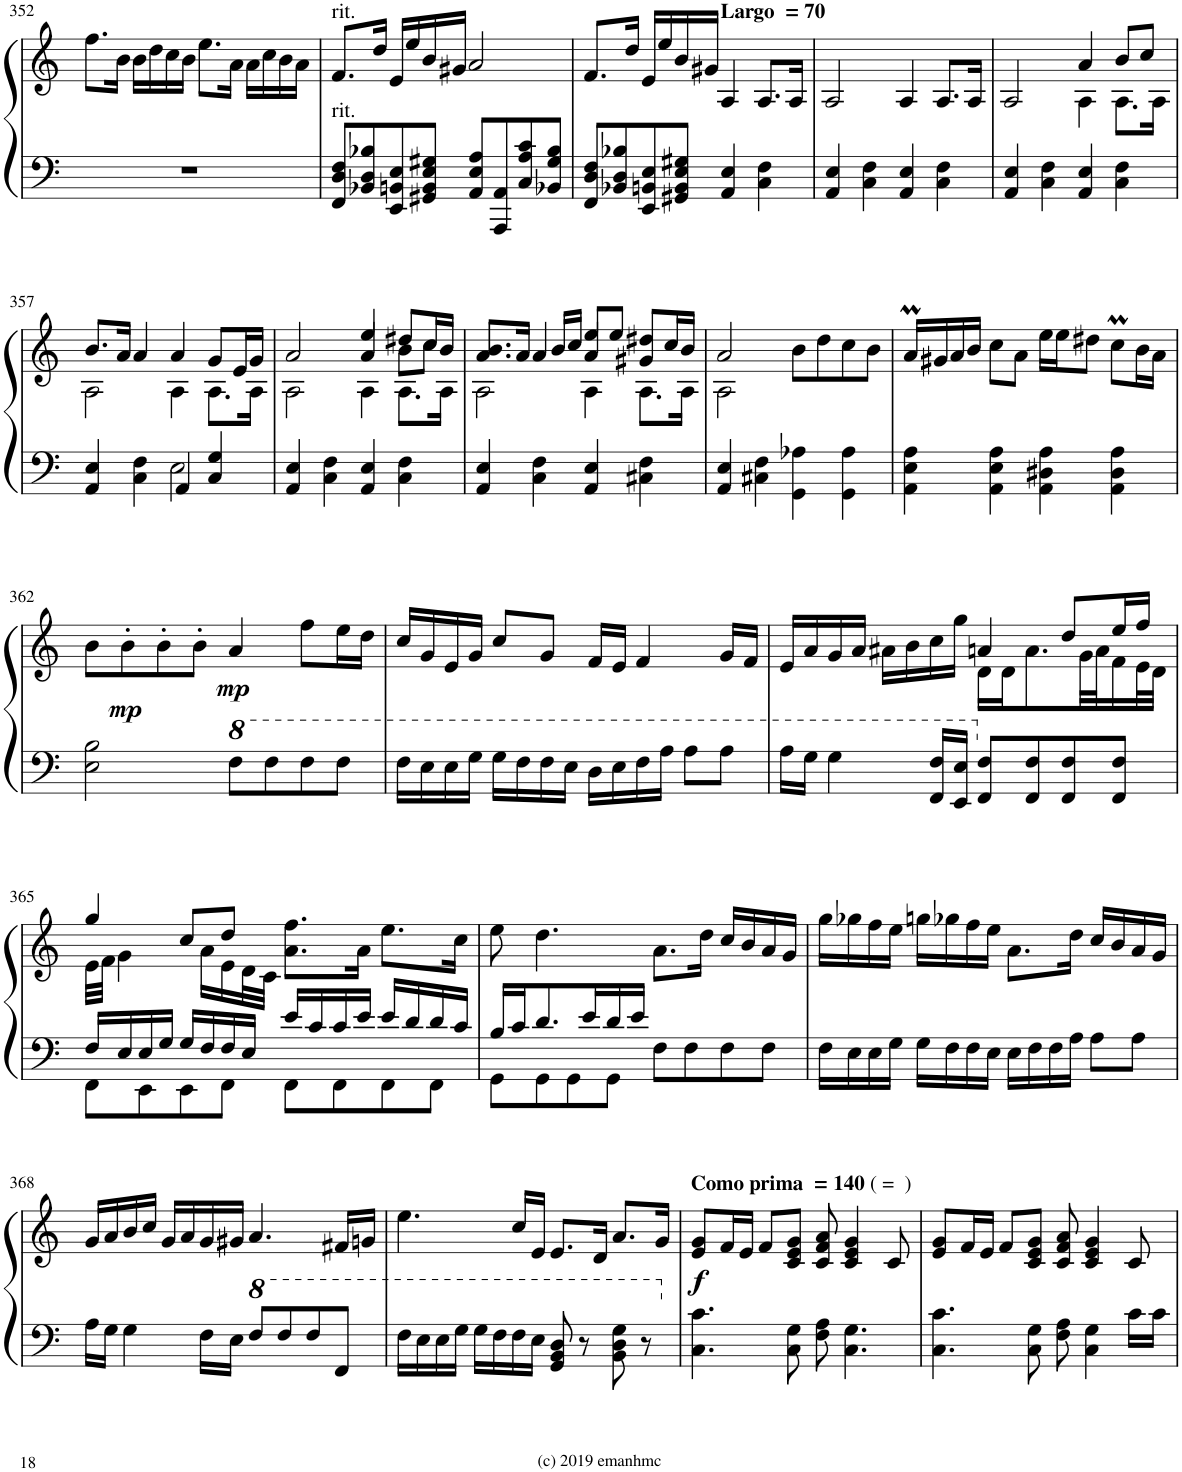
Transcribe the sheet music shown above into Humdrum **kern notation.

**kern	**kern	**dynam
*part1	*part1	*part1
*staff2	*staff1	*staff1/2
*I"Piano	*	*
*I'Pno.	*	*
!!LO:PB:g=z
*clefF4	*clefG2	*
*k[]	*k[]	*
*M4/4	*M4/4	*
*met(c)	*met(c)	*
=352	=352	=352
1r	8.ff\L	.
.	16b\Jk	.
.	16b\LL	.
.	16dd\	.
.	16cc\	.
.	16b\JJ	.
.	8.ee\L	.
.	16a\Jk	.
.	16a\LL	.
.	16cc\	.
.	16b\	.
.	16a\JJ	.
=353	=353	=353
!	!LO:TX:b:t=rit.	!
!	!LO:TX:a:t=rit.	!
8FF/ 8D/ 8F/L	8.f/L	.
8BB-X/ 8D/ 8B-X/	.	.
.	16dd/Jk	.
8EE/ 8BBn/ 8E/	16e/LL	.
.	16ee/	.
8GG#X/ 8BB/ 8E/ 8G#X/J	16b/	.
.	16g#X/JJ	.
8AA/ 8E/ 8A/L	2a/	.
8AAA/ 8AA/	.	.
8C/ 8A/ 8c/	.	.
8BB-X/ 8G#/ 8B-/J	.	.
=354	=354	=354
8FF/ 8D/ 8F/L	8.f/L	.
8BB-X/ 8D/ 8B-X/	.	.
.	16dd/Jk	.
8EE/ 8BBn/ 8E/	16e/LL	.
.	16ee/	.
8GG#X/ 8BB/ 8E/ 8G#X/J	16b/	.
.	16g#X/JJ	.
!	!LO:TX:a:B:t=Largo  = 70	!
4AA/ 4E/	4A/	.
4C\ 4F\	8.A/L	.
.	16A/Jk	.
=355	=355	=355
4AA/ 4E/	2A/	.
4C\ 4F\	.	.
4AA/ 4E/	4A/	.
4C\ 4F\	8.A/L	.
.	16A/Jk	.
=356	=356	=356
*	*^	*
4AA/ 4E/	2A/	2ryy	.
4C\ 4F\	.	.	.
4AA/ 4E/	4a/	4A\	.
4C\ 4F\	8b/L	8.A\L	.
.	8cc/J	.	.
.	.	16A\Jk	.
!!LO:LB:g=z	!!
=357	=357	=357	=357
*^	*	*	*
4AA/ 4E/	2ryy	8.b/L	2A\	.
.	.	16a/Jk	.	.
4C\ 4F\	.	4a/	.	.
4AA/	2E\	4a/	4A\	.
4C/ 4G/	.	8g/L	8.A\L	.
.	.	16e/L	.	.
.	.	16g/JJ	16A\Jk	.
*v	*v	*	*	*
=358	=358	=358	=358
*	*	*^	*
4AA/ 4E/	2a/	2A\	2ryy	.
4C\ 4F\	.	.	.	.
4AA/ 4E/	4a/	4A\	4ee/	.
4C\ 4F\	8b\L	8.A\L	8dd#X/L	.
.	8cc\J	.	16cc/L	.
.	.	16A\Jk	16b/JJ	.
=359	=359	=359	=359	=359
4AA/ 4E/	8.b/L	2A\	4.a/	.
.	16a/Jk	.	.	.
4C\ 4F\	4a/	.	.	.
.	.	.	16b/LL	.
.	.	.	16cc/JJ	.
4AA/ 4E/	4a/	4A\	8ee/L	.
.	.	.	8ee/J	.
4C#X\ 4F\	8g#X/ 8dd#X/L	8.A\L	4ryy	.
.	16cc/L	.	.	.
.	16b/JJ	16A\Jk	.	.
*	*	*v	*v	*
=360	=360	=360	=360
4AA/ 4E/	2a/	2A\	.
4C#X\ 4F\	.	.	.
4GG\ 4A-X\	8b\L	2ryy	.
.	8dd\	.	.
4GG\ 4A-\	8cc\	.	.
.	8b\J	.	.
*	*v	*v	*
=361	=361	=361
4AA\ 4E\ 4A\	16aM/LL	.
.	16g#X/	.
.	16a/	.
.	16b/JJ	.
4AA\ 4E\ 4A\	8cc\L	.
.	8a\J	.
4AA\ 4D#X\ 4A\	16ee\LL	.
.	16ee\J	.
.	8dd#X\J	.
4AA\ 4D#\ 4A\	8ccM\L	.
.	16b\L	.
.	16a\JJ	.
!!LO:LB:g=z
=362	=362	=362
2E\ 2B\	8b\L	.
!	!	!LO:DY:b
.	8b'\	mp
.	8b'\	.
.	8b'\J	.
*8va	*	*
!	!	!LO:DY:b
8f\L	4a/	mp
8f\	.	.
8f\	8ff\L	.
8f\J	16ee\L	.
.	16dd\JJ	.
=363	=363	=363
16f\LL	16cc/LL	.
16e\	16g/	.
16e\	16e/	.
16g\JJ	16g/JJ	.
16g\LL	8cc/L	.
16f\	.	.
16f\	8g/J	.
16e\JJ	.	.
16d\LL	16f/LL	.
16e\	16e/JJ	.
16f\	4f/	.
16a\JJ	.	.
8a\L	.	.
8a\J	16g/LL	.
.	16f/JJ	.
=364	=364	=364
*	*^	*
16a\LL	16e/LL	2ryy	.
16g\JJ	16a/	.	.
4g\	16g/	.	.
.	16a/JJ	.	.
.	16a#X\LL	.	.
.	16b\	.	.
16F/ 16f/LL	16cc\	.	.
16E/ 16e/JJ	16gg\JJ	.	.
*X8va	*	*	*
8FF/ 8F/L	4an/	16d\LL	.
.	.	16d\J	.
8FF/ 8F/	.	8.a\	.
8FF/ 8F/	8dd/L	.	.
.	.	32g\LL	.
.	.	32a\J	.
8FF/ 8F/J	16ee/L	16f\	.
.	16ff/JJ	32e\L	.
.	.	32d\JJJ	.
!!LO:LB:g=z	!!
=365	=365	=365	=365
*^	*	*	*
16F/LL	8FF\L	4gg/	32e\LLL	.
.	.	.	32f\JJJ	.
16E/	.	.	4g\	.
16E/	8EE\	.	.	.
16G/JJ	.	.	.	.
16G/LL	8EE\	8cc/L	.	.
16F/	.	.	16a\LL	.
16F/	8FF\J	8dd/J	16e\	.
16E/JJ	.	.	32d\L	.
.	.	.	32c\JJJ	.
16e/LL	8FF\L	8.a\ 8.ff\L	2ryy	.
16c/	.	.	.	.
16c/	8FF\	.	.	.
16e/JJ	.	16a\Jk	.	.
16e/LL	8FF\	8.ee\L	.	.
16d/	.	.	.	.
16d/	8FF\J	.	.	.
16c/JJ	.	16cc\Jk	.	.
*	*	*v	*v	*
=366	=366	=366	=366
16B/LL	8GG\L	8ee\	.
16c/J	.	.	.
8.d/	8GG\	4.dd\	.
.	8GG\	.	.
16e/L	.	.	.
16d/	8GG\J	.	.
16e/JJ	.	.	.
8F\L	2ryy	8.a\L	.
8F\	.	.	.
.	.	16dd\Jk	.
8F\	.	16cc/LL	.
.	.	16b/	.
8F\J	.	16a/	.
.	.	16g/JJ	.
*v	*v	*	*
=367	=367	=367
16F\LL	16gg\LL	.
16E\	16gg-X\	.
16E\	16ff\	.
16G\JJ	16ee\JJ	.
16G\LL	16ggn\LL	.
16F\	16gg-X\	.
16F\	16ff\	.
16E\JJ	16ee\JJ	.
16E\LL	8.a\L	.
16F\	.	.
16F\	.	.
16A\JJ	16dd\Jk	.
8A\L	16cc/LL	.
.	16b/	.
8A\J	16a/	.
.	16g/JJ	.
!!LO:LB:g=z
=368	=368	=368
16A\LL	16g/LL	.
16G\JJ	16a/	.
4G\	16b/	.
.	16cc/JJ	.
.	16g/LL	.
.	16a/	.
16F\LL	16g/	.
16E\JJ	16g#X/JJ	.
*8va	*	*
8f/L	4.a/	.
8f/	.	.
8f/	.	.
8F/J	16f#X/LL	.
.	16gn/JJ	.
=369	=369	=369
16f\LL	4.ee\	.
16e\	.	.
16e\	.	.
16g\JJ	.	.
16g\LL	.	.
16f\	.	.
16f\	16cc/LL	.
16e\JJ	16e/JJ	.
8G/ 8B/ 8d/	8.e/L	.
8r	.	.
.	16d/Jk	.
8B\ 8d\ 8g\	8.a/L	.
8r	.	.
.	16g/Jk	.
=370	=370	=370
*X8va	*	*
!	!LO:TX:a:B:t=Como prima  = 140	!
!	!LO:TX:a:t=( =  )	!
!	!	!LO:DY:b
4.C\ 4.c\	8e/ 8g/L	f
.	16f/L	.
.	16e/JJ	.
.	8f/L	.
8C\ 8G\	8c/ 8e/ 8g/J	.
8F\ 8A\	8c/ 8f/ 8a/	.
4.C\ 4.G\	4c/ 4e/ 4g/	.
.	8c/	.
=371	=371	=371
4.C\ 4.c\	8e/ 8g/L	.
.	16f/L	.
.	16e/JJ	.
.	8f/L	.
8C\ 8G\	8c/ 8e/ 8g/J	.
8F\ 8A\	8c/ 8f/ 8a/	.
4C\ 4G\	4c/ 4e/ 4g/	.
16c\LL	8c/	.
16c\JJ	.	.
=	=	=
*-	*-	*-
